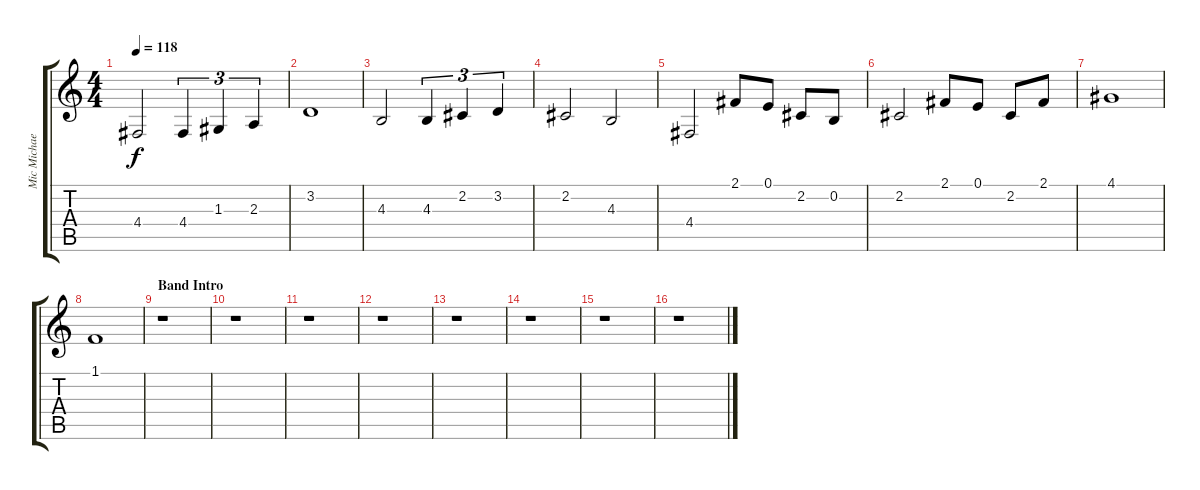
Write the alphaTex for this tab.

\track ("Mic Michaeli - Roland JX-8P / Yamaha TX" "Mic Michae") {instrument synthbrass1}
\staff {score tabs}
\tuning (E4 B3 G3 D3 A2 E2) {hide}
\ts (4 4)
\tempo 118
\clef g2
\ks c
4.4.2{dy f} 4.4.4{tu (3 2)} 1.3.4{tu (3 2)} 2.3.4{tu (3 2)} |
3.2.1 |
4.3.2 4.3.4{tu (3 2)} 2.2.4{tu (3 2)} 3.2.4{tu (3 2)} |
2.2.2 4.3.2 |
4.4.2 2.1.8 0.1.8 2.2.8 0.2.8 |
2.2.2 2.1.8 0.1.8 2.2.8 2.1.8 |
4.1.1 |
1.1.1 |
\section ("" "Band Intro")
r.1 |
r.1 |
r.1 |
r.1 |
r.1 |
r.1 |
r.1 |
r.1
